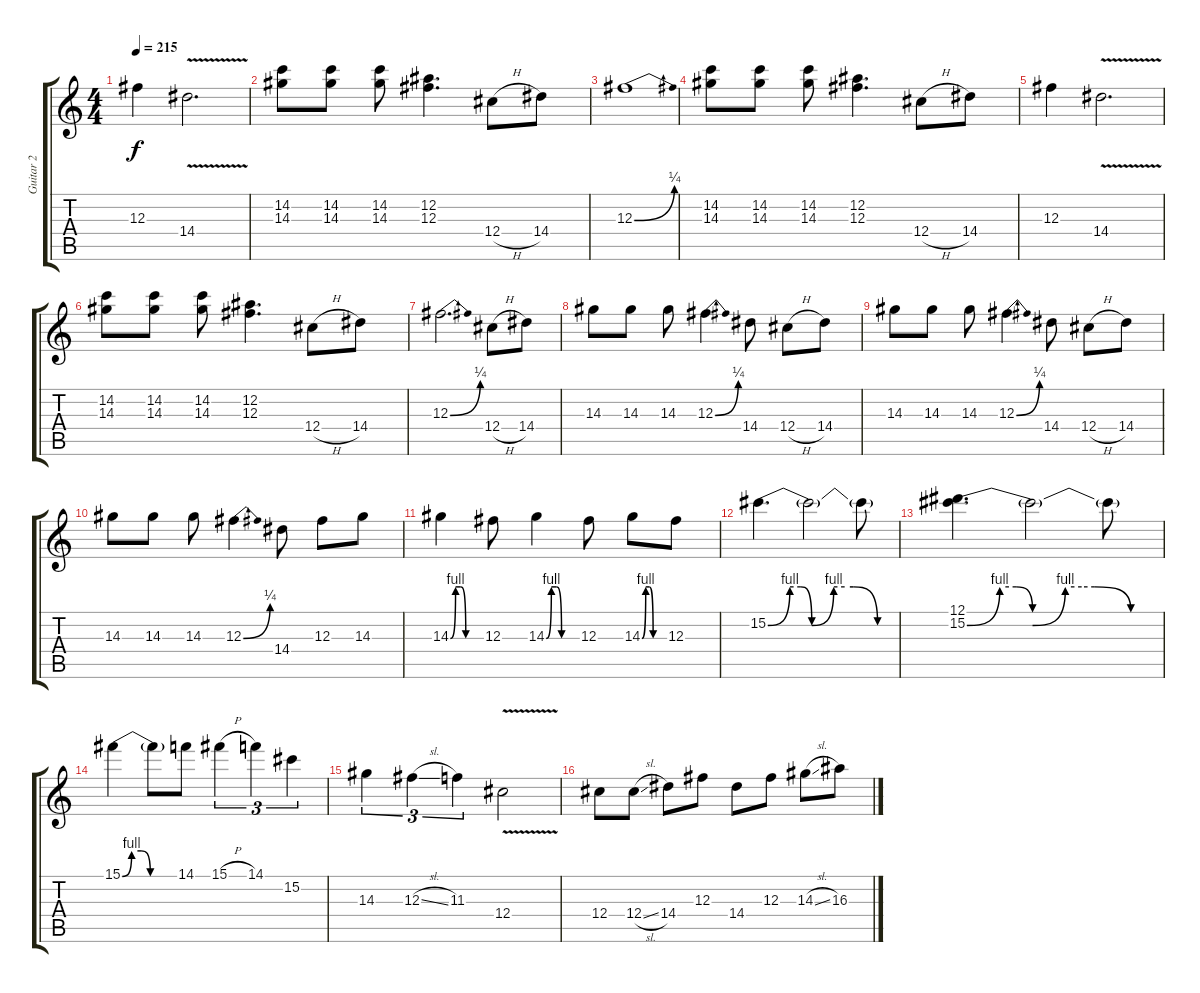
\track ("Guitar 2" "Guitar 2") {instrument overdrivenguitar}
\staff {score tabs}
\tuning (Eb4 Bb3 Gb3 Db3 Ab2 Eb2) {hide}
\ts (4 4)
\tempo 215
\clef g2
\ks c
12.3.4{dy f} 14.4{v}.2{d} |
(14.2 14.3).8 (14.2 14.3).8 (14.2 14.3).8 (12.2 12.3).4{d} 12.4{h}.8 14.4.8 |
12.3{be (bend 0 0 60 1)}.1 |
(14.2 14.3).8 (14.2 14.3).8 (14.2 14.3).8 (12.2 12.3).4{d} 12.4{h}.8 14.4.8 |
12.3.4 14.4{v}.2{d} |
(14.2 14.3).8 (14.2 14.3).8 (14.2 14.3).8 (12.2 12.3).4{d} 12.4{h}.8 14.4.8 |
12.3{be (bend 0 0 60 1)}.2{d} 12.4{h}.8 14.4.8 |
14.3.8 14.3.8 14.3.8 12.3{be (bend 0 0 60 1)}.4 14.4.8 12.4{h}.8 14.4.8 |
14.3.8 14.3.8 14.3.8 12.3{be (bend 0 0 60 1)}.4 14.4.8 12.4{h}.8 14.4.8 |
14.3.8 14.3.8 14.3.8 12.3{be (bend 0 0 60 1)}.4 14.4.8 12.3.8 14.3.8 |
14.3{be (custom 0 0 10 4 20 4 30 0 60 0)}.4 12.3.8 14.3{be (custom 0 0 10 4 20 4 30 0 60 0)}.4 12.3.8 14.3{be (custom 0 0 10 4 20 4 30 0 60 0)}.8 12.3.8 |
15.2{be (custom 0 0 10 4 15 4 20 0 30 4 35 4 39 4 50 0 60 0)}.4{d} 15.2{t}.2 15.2{t}.8 |
(12.1 15.2{be (custom 0 0 10 4 15 4 20 0 30 4 35 4 39 4 50 0 60 0)}).4{d} 15.2{t}.2 15.2{t}.8 |
15.1{be (custom 0 0 10 4 20 4 30 0 60 0)}.4 15.1{t}.8 14.1.8 15.1{h}.4{tu (3 2)} 14.1.4{tu (3 2)} 15.2.4{tu (3 2)} |
14.3.4{tu (3 2)} 12.3{sl}.4{tu (3 2)} 11.3.4{tu (3 2)} 12.4{v}.2 |
12.4.8 12.4{sl}.8 14.4.8 12.3.8 14.4.8 12.3.8 14.3{sl}.8 16.3.8
